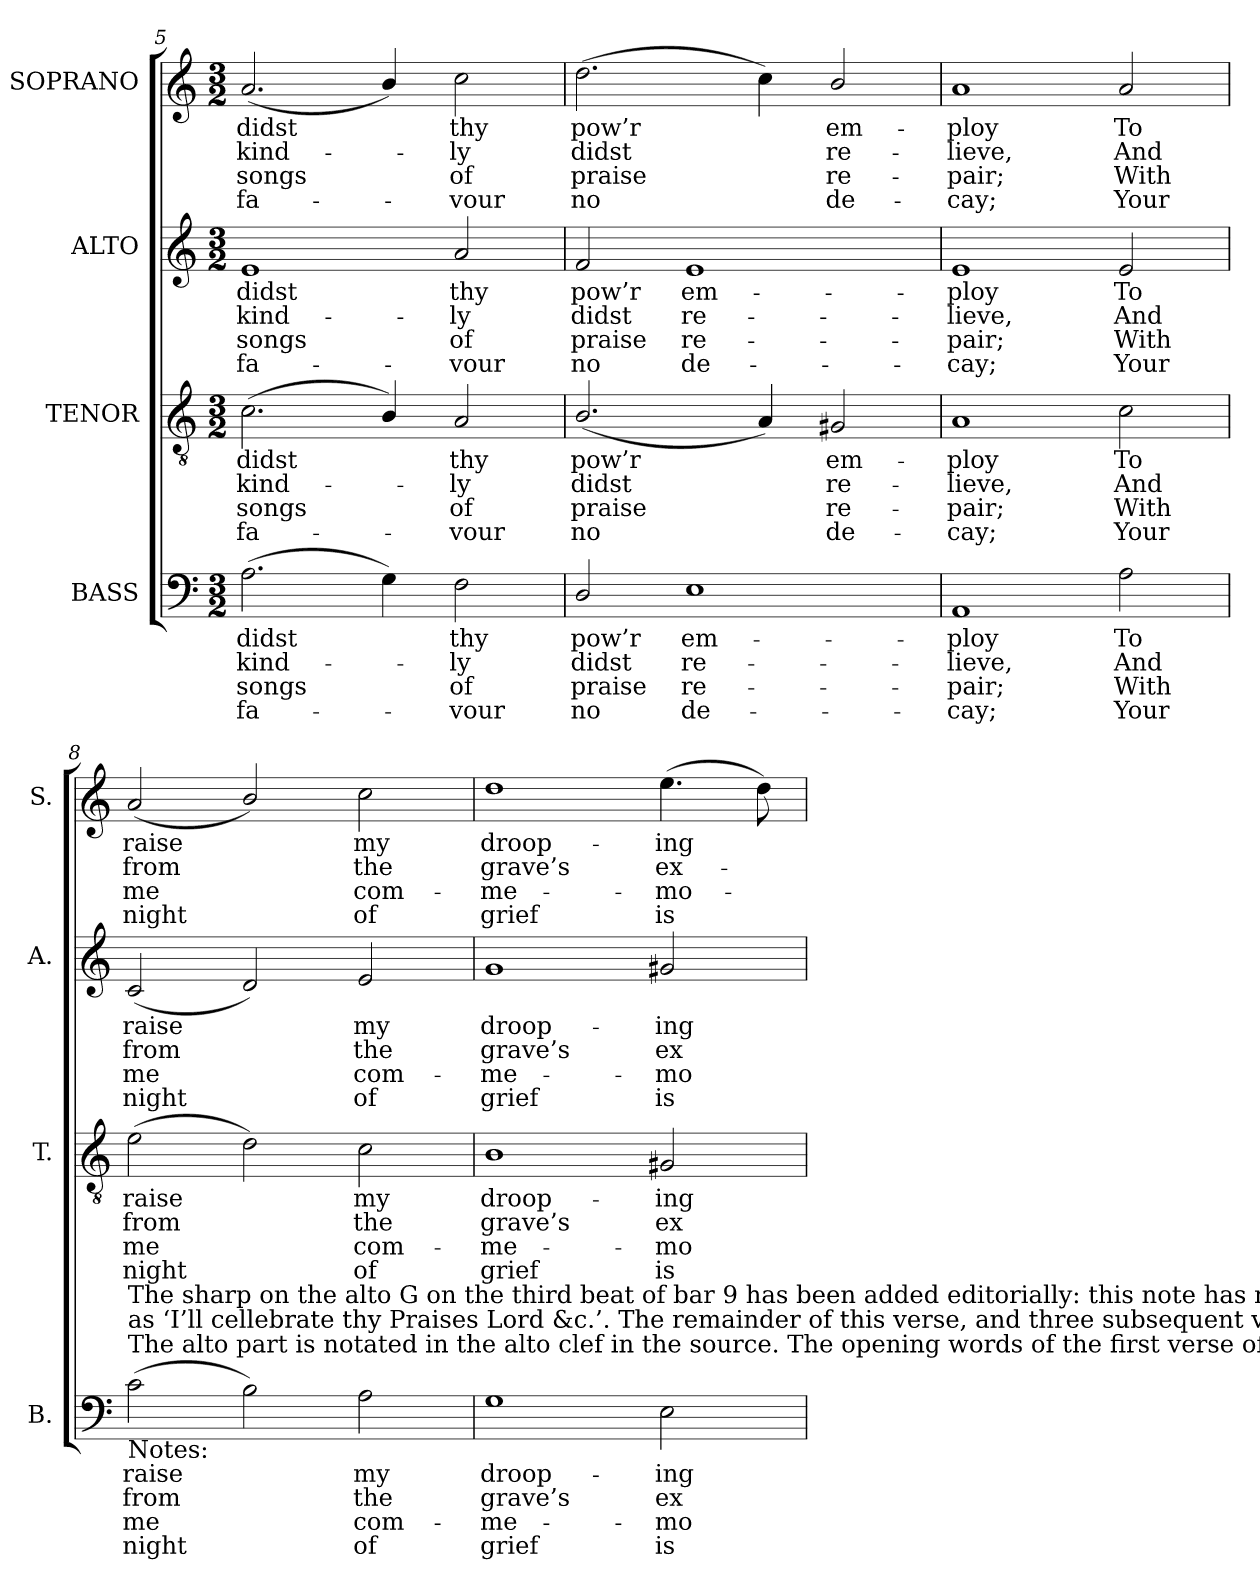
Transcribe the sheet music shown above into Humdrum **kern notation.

**kern	**text	**text	**text	**text	**kern	**text	**text	**text	**text	**kern	**text	**text	**text	**text	**kern	**text	**text	**text	**text
*part4	*part4	*part4	*part4	*part4	*part3	*part3	*part3	*part3	*part3	*part2	*part2	*part2	*part2	*part2	*part1	*part1	*part1	*part1	*part1
*staff4	*staff4	*staff4	*staff4	*staff4	*staff3	*staff3	*staff3	*staff3	*staff3	*staff2	*staff2	*staff2	*staff2	*staff2	*staff1	*staff1	*staff1	*staff1	*staff1
*I"BASS	*	*	*	*	*I"TENOR	*	*	*	*	*I"ALTO	*	*	*	*	*I"SOPRANO	*	*	*	*
*I'B.	*	*	*	*	*I'T.	*	*	*	*	*I'A.	*	*	*	*	*I'S.	*	*	*	*
*clefF4	*	*	*	*	*clefGv2	*	*	*	*	*clefG2	*	*	*	*	*clefG2	*	*	*	*
*	*	*	*	*	*ITrd7c12	*	*	*	*	*	*	*	*	*	*	*	*	*	*
*k[]	*	*	*	*	*k[]	*	*	*	*	*k[]	*	*	*	*	*k[]	*	*	*	*
*a:	*	*	*	*	*a:	*	*	*	*	*a:	*	*	*	*	*a:	*	*	*	*
*M3/2	*	*	*	*	*M3/2	*	*	*	*	*M3/2	*	*	*	*	*M3/2	*	*	*	*
=5	=5	=5	=5	=5	=5	=5	=5	=5	=5	=5	=5	=5	=5	=5	=5	=5	=5	=5	=5
!	!LO:LY:b:color=#000000	!LO:LY:b:color=#000000	!LO:LY:b:color=#000000	!LO:LY:b:color=#000000	!	!	!	!	!	!	!	!	!	!	!	!	!	!	!
!	!	!	!	!	!	!LO:LY:b:color=#000000	!LO:LY:b:color=#000000	!LO:LY:b:color=#000000	!LO:LY:b:color=#000000	!	!	!	!	!	!	!	!	!	!
!	!	!	!	!	!	!	!	!	!	!	!LO:LY:b:color=#000000	!LO:LY:b:color=#000000	!LO:LY:b:color=#000000	!LO:LY:b:color=#000000	!	!	!	!	!
!	!	!	!	!	!	!	!	!	!	!	!	!	!	!	!	!LO:LY:b:color=#000000	!LO:LY:b:color=#000000	!LO:LY:b:color=#000000	!LO:LY:b:color=#000000
(2.Ai\	didst	kind-	songs	fa-	(2.Ci\	didst	kind-	songs	fa-	1ei	didst	kind-	songs	fa-	(2.ai/	didst	kind-	songs	fa-
4Gi\)	.	.	.	.	4BBi/)	.	.	.	.	.	.	.	.	.	4bi/)	.	.	.	.
!	!LO:LY:b:color=#000000	!LO:LY:b:color=#000000	!LO:LY:b:color=#000000	!LO:LY:b:color=#000000	!	!	!	!	!	!	!	!	!	!	!	!	!	!	!
!	!	!	!	!	!	!LO:LY:b:color=#000000	!LO:LY:b:color=#000000	!LO:LY:b:color=#000000	!LO:LY:b:color=#000000	!	!	!	!	!	!	!	!	!	!
!	!	!	!	!	!	!	!	!	!	!	!LO:LY:b:color=#000000	!LO:LY:b:color=#000000	!LO:LY:b:color=#000000	!LO:LY:b:color=#000000	!	!	!	!	!
!	!	!	!	!	!	!	!	!	!	!	!	!	!	!	!	!LO:LY:b:color=#000000	!LO:LY:b:color=#000000	!LO:LY:b:color=#000000	!LO:LY:b:color=#000000
2Fi\	thy	-ly	-of	vour	2AAi/	thy	-ly	-of	vour	2ai/	thy	-ly	-of	vour	2cci\	thy	-ly	-of	vour
=6	=6	=6	=6	=6	=6	=6	=6	=6	=6	=6	=6	=6	=6	=6	=6	=6	=6	=6	=6
!	!LO:LY:b:color=#000000	!LO:LY:b:color=#000000	!LO:LY:b:color=#000000	!LO:LY:b:color=#000000	!	!	!	!	!	!	!	!	!	!	!	!	!	!	!
!	!	!	!	!	!	!LO:LY:b:color=#000000	!LO:LY:b:color=#000000	!LO:LY:b:color=#000000	!LO:LY:b:color=#000000	!	!	!	!	!	!	!	!	!	!
!	!	!	!	!	!	!	!	!	!	!	!LO:LY:b:color=#000000	!LO:LY:b:color=#000000	!LO:LY:b:color=#000000	!LO:LY:b:color=#000000	!	!	!	!	!
!	!	!	!	!	!	!	!	!	!	!	!	!	!	!	!	!LO:LY:b:color=#000000	!LO:LY:b:color=#000000	!LO:LY:b:color=#000000	!LO:LY:b:color=#000000
2Di/	pow’r	didst	praise	no	(2.BBi/	pow’r	didst	praise	no	2fi/	pow’r	didst	praise	no	(2.ddi\	pow’r	didst	praise	no
!	!LO:LY:b:color=#000000	!LO:LY:b:color=#000000	!LO:LY:b:color=#000000	!LO:LY:b:color=#000000	!	!	!	!	!	!	!	!	!	!	!	!	!	!	!
!	!	!	!	!	!	!	!	!	!	!	!LO:LY:b:color=#000000	!LO:LY:b:color=#000000	!LO:LY:b:color=#000000	!LO:LY:b:color=#000000	!	!	!	!	!
1Ei	em-	re-	re-	-de-	.	.	.	.	.	1ei	em-	re-	re-	-de-	.	.	.	.	.
.	.	.	.	.	4AAi/)	.	.	.	.	.	.	.	.	.	4cci\)	.	.	.	.
!	!	!	!	!	!	!LO:LY:b:color=#000000	!LO:LY:b:color=#000000	!LO:LY:b:color=#000000	!LO:LY:b:color=#000000	!	!	!	!	!	!	!	!	!	!
!	!	!	!	!	!	!	!	!	!	!	!	!	!	!	!	!LO:LY:b:color=#000000	!LO:LY:b:color=#000000	!LO:LY:b:color=#000000	!LO:LY:b:color=#000000
.	.	.	.	.	2GG#Xi/	em-	re-	re-	-de-	.	.	.	.	.	2bi/	em-	re-	re-	-de-
=7	=7	=7	=7	=7	=7	=7	=7	=7	=7	=7	=7	=7	=7	=7	=7	=7	=7	=7	=7
!	!LO:LY:b:color=#000000	!LO:LY:b:color=#000000	!LO:LY:b:color=#000000	!LO:LY:b:color=#000000	!	!	!	!	!	!	!	!	!	!	!	!	!	!	!
!	!	!	!	!	!	!LO:LY:b:color=#000000	!LO:LY:b:color=#000000	!LO:LY:b:color=#000000	!LO:LY:b:color=#000000	!	!	!	!	!	!	!	!	!	!
!	!	!	!	!	!	!	!	!	!	!	!LO:LY:b:color=#000000	!LO:LY:b:color=#000000	!LO:LY:b:color=#000000	!LO:LY:b:color=#000000	!	!	!	!	!
!	!	!	!	!	!	!	!	!	!	!	!	!	!	!	!	!LO:LY:b:color=#000000	!LO:LY:b:color=#000000	!LO:LY:b:color=#000000	!LO:LY:b:color=#000000
1AAi	-ploy	-lieve,	-pair;	cay;	1AAi	-ploy	-lieve,	-pair;	cay;	1ei	-ploy	-lieve,	-pair;	cay;	1ai	-ploy	-lieve,	-pair;	cay;
!	!LO:LY:b:color=#000000	!LO:LY:b:color=#000000	!LO:LY:b:color=#000000	!LO:LY:b:color=#000000	!	!	!	!	!	!	!	!	!	!	!	!	!	!	!
!	!	!	!	!	!	!LO:LY:b:color=#000000	!LO:LY:b:color=#000000	!LO:LY:b:color=#000000	!LO:LY:b:color=#000000	!	!	!	!	!	!	!	!	!	!
!	!	!	!	!	!	!	!	!	!	!	!LO:LY:b:color=#000000	!LO:LY:b:color=#000000	!LO:LY:b:color=#000000	!LO:LY:b:color=#000000	!	!	!	!	!
!	!	!	!	!	!	!	!	!	!	!	!	!	!	!	!	!LO:LY:b:color=#000000	!LO:LY:b:color=#000000	!LO:LY:b:color=#000000	!LO:LY:b:color=#000000
2Ai\	To	And	With	Your	2Ci\	To	And	With	Your	2ei/	To	And	With	Your	2ai/	To	And	With	Your
!!LO:LB:g=z
=8	=8	=8	=8	=8	=8	=8	=8	=8	=8	=8	=8	=8	=8	=8	=8	=8	=8	=8	=8
!	!LO:LY:b:color=#000000	!LO:LY:b:color=#000000	!LO:LY:b:color=#000000	!LO:LY:b:color=#000000	!	!	!	!	!	!	!	!	!	!	!	!	!	!	!
!	!	!	!	!	!	!LO:LY:b:color=#000000	!LO:LY:b:color=#000000	!LO:LY:b:color=#000000	!LO:LY:b:color=#000000	!	!	!	!	!	!	!	!	!	!
!	!	!	!	!	!	!	!	!	!	!	!LO:LY:b:color=#000000	!LO:LY:b:color=#000000	!LO:LY:b:color=#000000	!LO:LY:b:color=#000000	!	!	!	!	!
!LO:TX:b:t=Notes&colon;	!	!	!	!	!	!	!	!	!	!	!	!	!	!	!	!	!	!	!
!LO:TX:t=The alto part is notated in the alto clef in the source. The opening words of the first verse of the text are given in the source,	!	!	!	!	!	!	!	!	!	!	!	!	!	!	!	!	!	!	!
!LO:TX:t=as ‘I’ll cellebrate thy Praises Lord &c.’. The remainder of this verse, and three subsequent verses, have been given here.	!	!	!	!	!	!	!	!	!	!	!	!	!	!	!	!	!	!	!
!LO:TX:t=The sharp on the alto G on the third beat of bar 9 has been added editorially&colon; this note has no accidental in the source.	!	!	!	!	!	!	!	!	!	!	!	!	!	!	!	!	!	!	!
!	!	!	!	!	!	!	!	!	!	!	!	!	!	!	!	!LO:LY:b:color=#000000	!LO:LY:b:color=#000000	!LO:LY:b:color=#000000	!LO:LY:b:color=#000000
(2ci\	raise	from	me	night	(2Ei\	raise	from	me	night	(2ci/	raise	from	me	night	(2ai/	raise	from	me	night
2Bi\)	.	.	.	.	2Di\)	.	.	.	.	2di/)	.	.	.	.	2bi/)	.	.	.	.
!	!LO:LY:b:color=#000000	!LO:LY:b:color=#000000	!LO:LY:b:color=#000000	!LO:LY:b:color=#000000	!	!	!	!	!	!	!	!	!	!	!	!	!	!	!
!	!	!	!	!	!	!LO:LY:b:color=#000000	!LO:LY:b:color=#000000	!LO:LY:b:color=#000000	!LO:LY:b:color=#000000	!	!	!	!	!	!	!	!	!	!
!	!	!	!	!	!	!	!	!	!	!	!LO:LY:b:color=#000000	!LO:LY:b:color=#000000	!LO:LY:b:color=#000000	!LO:LY:b:color=#000000	!	!	!	!	!
!	!	!	!	!	!	!	!	!	!	!	!	!	!	!	!	!LO:LY:b:color=#000000	!LO:LY:b:color=#000000	!LO:LY:b:color=#000000	!LO:LY:b:color=#000000
2Ai\	my	the	com-	-of	2Ci\	my	the	com-	-of	2ei/	my	the	com-	-of	2cci\	my	the	com-	-of
=9	=9	=9	=9	=9	=9	=9	=9	=9	=9	=9	=9	=9	=9	=9	=9	=9	=9	=9	=9
!	!LO:LY:b:color=#000000	!LO:LY:b:color=#000000	!LO:LY:b:color=#000000	!LO:LY:b:color=#000000	!	!	!	!	!	!	!	!	!	!	!	!	!	!	!
!	!	!	!	!	!	!LO:LY:b:color=#000000	!LO:LY:b:color=#000000	!LO:LY:b:color=#000000	!LO:LY:b:color=#000000	!	!	!	!	!	!	!	!	!	!
!	!	!	!	!	!	!	!	!	!	!	!LO:LY:b:color=#000000	!LO:LY:b:color=#000000	!LO:LY:b:color=#000000	!LO:LY:b:color=#000000	!	!	!	!	!
!	!	!	!	!	!	!	!	!	!	!	!	!	!	!	!	!LO:LY:b:color=#000000	!LO:LY:b:color=#000000	!LO:LY:b:color=#000000	!LO:LY:b:color=#000000
1Gi	droop-	grave’s	me-	-grief	1BBi	droop-	grave’s	me-	-grief	1gi	droop-	grave’s	me-	-grief	1ddi	droop-	grave’s	me-	-grief
!	!LO:LY:b:color=#000000	!LO:LY:b:color=#000000	!LO:LY:b:color=#000000	!LO:LY:b:color=#000000	!	!	!	!	!	!	!	!	!	!	!	!	!	!	!
!	!	!	!	!	!	!LO:LY:b:color=#000000	!LO:LY:b:color=#000000	!LO:LY:b:color=#000000	!LO:LY:b:color=#000000	!	!	!	!	!	!	!	!	!	!
!	!	!	!	!	!	!	!	!	!	!	!LO:LY:b:color=#000000	!LO:LY:b:color=#000000	!LO:LY:b:color=#000000	!LO:LY:b:color=#000000	!	!	!	!	!
!	!	!	!	!	!	!	!	!	!	!	!	!	!	!	!	!LO:LY:b:color=#000000	!LO:LY:b:color=#000000	!LO:LY:b:color=#000000	!LO:LY:b:color=#000000
2Ei\	-ing	ex-	mo-	-is	2GG#Xi/	-ing	ex-	mo-	-is	2g#Xi/	-ing	ex-	mo-	-is	(4.eei\	-ing	ex-	mo-	-is
.	.	.	.	.	.	.	.	.	.	.	.	.	.	.	8ddi\)	.	.	.	.
=	=	=	=	=	=	=	=	=	=	=	=	=	=	=	=	=	=	=	=
*-	*-	*-	*-	*-	*-	*-	*-	*-	*-	*-	*-	*-	*-	*-	*-	*-	*-	*-	*-
